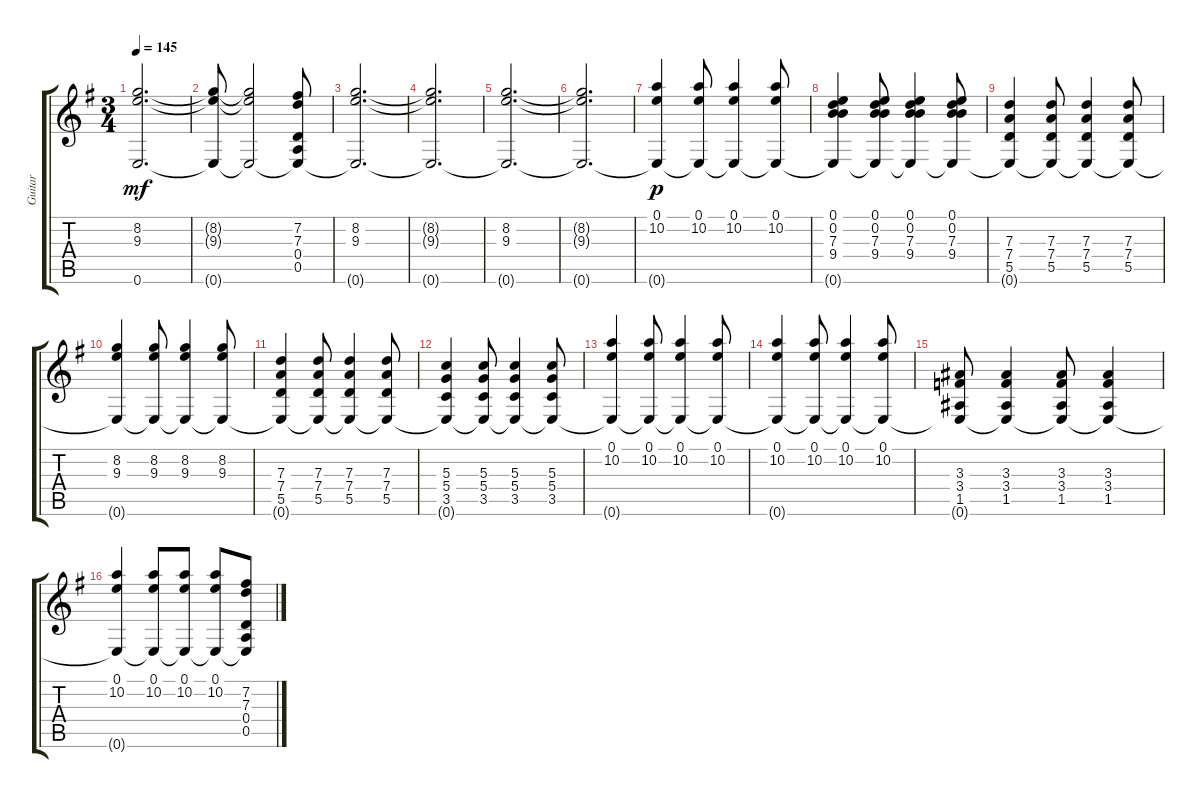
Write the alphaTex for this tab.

\track ("Guitar" "Guitar") {instrument overdrivenguitar}
\staff {score tabs}
\tuning (E4 B3 G3 D3 A2 E2) {hide}
\ts (3 4)
\tempo 145
\clef g2
\ks g
(8.2 9.3 0.6{t}).2{d dy mf} |
(8.2{t} 9.3{t} 0.6{t}).8 (8.2{t} 9.3{t} 0.6{t}).2 (7.2 7.3 0.4 0.5 0.6{t}).8 |
(8.2 9.3 0.6{t}).2{d} |
(8.2{t} 9.3{t} 0.6{t}).2{d} |
(8.2 9.3 0.6{t}).2{d} |
(8.2{t} 9.3{t} 0.6{t}).2{d} |
(0.1 10.2 0.6{t}).4{dy p} (0.1 10.2 0.6{t}).8 (0.1 10.2 0.6{t}).4 (0.1 10.2 0.6{t}).8 |
(0.1 0.2 7.3 9.4 0.6{t}).4 (0.1 0.2 7.3 9.4 0.6{t}).8 (0.1 0.2 7.3 9.4 0.6{t}).4 (0.1 0.2 7.3 9.4 0.6{t}).8 |
(7.3 7.4 5.5 0.6{t}).4 (7.3 7.4 5.5 0.6{t}).8 (7.3 7.4 5.5 0.6{t}).4 (7.3 7.4 5.5 0.6{t}).8 |
(8.2 9.3 0.6{t}).4 (8.2 9.3 0.6{t}).8 (8.2 9.3 0.6{t}).4 (8.2 9.3 0.6{t}).8 |
(7.3 7.4 5.5 0.6{t}).4 (7.3 7.4 5.5 0.6{t}).8 (7.3 7.4 5.5 0.6{t}).4 (7.3 7.4 5.5 0.6{t}).8 |
(5.3 5.4 3.5 0.6{t}).4 (5.3 5.4 3.5 0.6{t}).8 (5.3 5.4 3.5 0.6{t}).4 (5.3 5.4 3.5 0.6{t}).8 |
(0.1 10.2 0.6{t}).4 (0.1 10.2 0.6{t}).8 (0.1 10.2 0.6{t}).4 (0.1 10.2 0.6{t}).8 |
(0.1 10.2 0.6{t}).4 (0.1 10.2 0.6{t}).8 (0.1 10.2 0.6{t}).4 (0.1 10.2 0.6{t}).8 |
(3.3 3.4 1.5 0.6{t}).8 (3.3 3.4 1.5 0.6{t}).4 (3.3 3.4 1.5 0.6{t}).8 (3.3 3.4 1.5 0.6{t}).4 |
(0.1 10.2 0.6{t}).4 (0.1 10.2 0.6{t}).8 (0.1 10.2 0.6{t}).8 (0.1 10.2 0.6{t}).8 (7.2 7.3 0.4 0.5 0.6{t}).8
